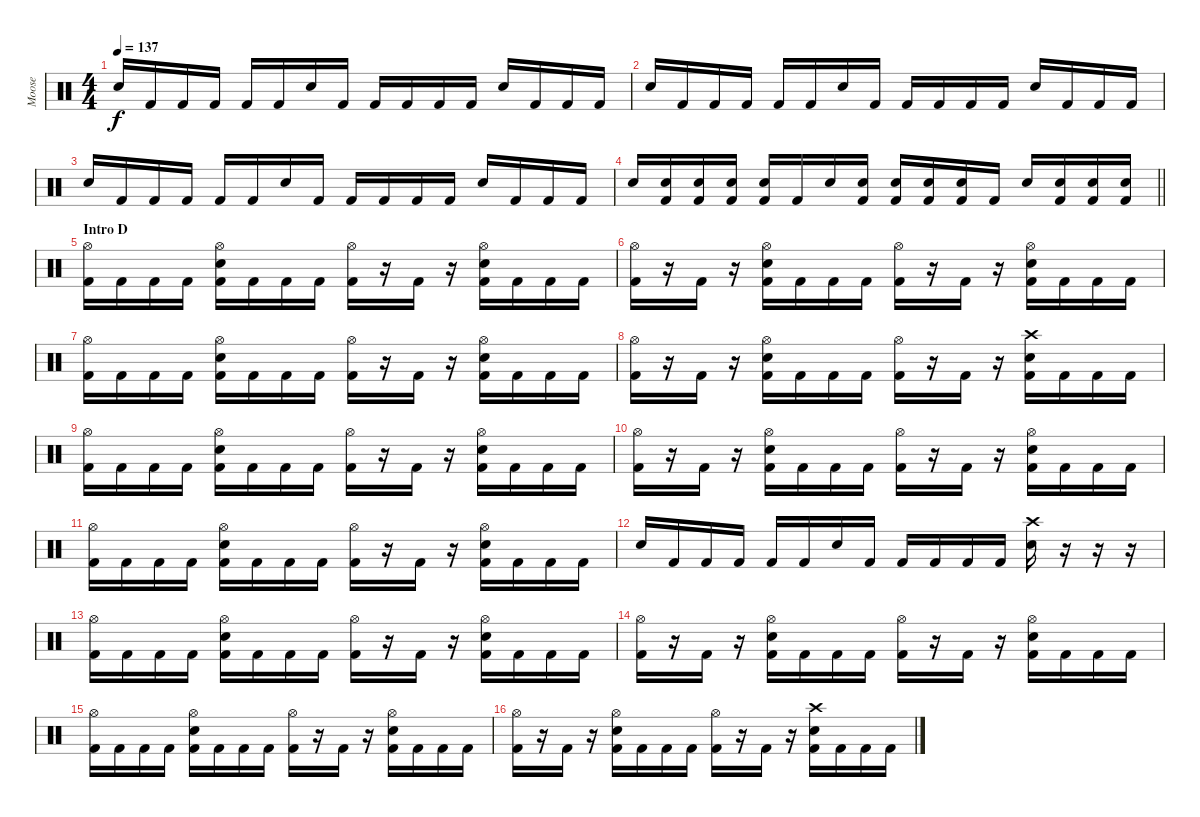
\track ("Moose" "Moose") {instrument percussion}
\staff {score}
\articulation defaults
\ts (4 4)
\tempo 137
\clef neutral
\ks c "Electric Snare (hit)".16{dy f} "Kick (hit) 2".16 "Kick (hit) 2".16 "Kick (hit) 2".16 "Kick (hit) 2".16 "Kick (hit) 2".16 "Electric Snare (hit)".16 "Kick (hit) 2".16 "Kick (hit) 2".16 "Kick (hit) 2".16 "Kick (hit) 2".16 "Kick (hit) 2".16 "Electric Snare (hit)".16 "Kick (hit) 2".16 "Kick (hit) 2".16 "Kick (hit) 2".16
|
"Electric Snare (hit)".16 "Kick (hit) 2".16 "Kick (hit) 2".16 "Kick (hit) 2".16 "Kick (hit) 2".16 "Kick (hit) 2".16 "Electric Snare (hit)".16 "Kick (hit) 2".16 "Kick (hit) 2".16 "Kick (hit) 2".16 "Kick (hit) 2".16 "Kick (hit) 2".16 "Electric Snare (hit)".16 "Kick (hit) 2".16 "Kick (hit) 2".16 "Kick (hit) 2".16 |
"Electric Snare (hit)".16 "Kick (hit) 2".16 "Kick (hit) 2".16 "Kick (hit) 2".16 "Kick (hit) 2".16 "Kick (hit) 2".16 "Electric Snare (hit)".16 "Kick (hit) 2".16 "Kick (hit) 2".16 "Kick (hit) 2".16 "Kick (hit) 2".16 "Kick (hit) 2".16 "Electric Snare (hit)".16 "Kick (hit) 2".16 "Kick (hit) 2".16 "Kick (hit) 2".16 |
\barLineRight lightlight "Snare (hit) 2".16
("Snare (hit) 2" "Kick (hit) 2").16 ("Snare (hit) 2" "Kick (hit) 2").16 ("Snare (hit) 2" "Kick (hit) 2").16 ("Snare (hit) 2" "Kick (hit) 2").16 "Kick (hit) 2".16 "Snare (hit) 2".16 ("Snare (hit) 2" "Kick (hit) 2").16 ("Snare (hit) 2" "Kick (hit) 2").16 ("Snare (hit) 2" "Kick (hit) 2").16 ("Snare (hit) 2" "Kick (hit) 2").16 "Kick (hit) 2".16 "Snare (hit) 2".16 ("Snare (hit) 2" "Kick (hit) 2").16 ("Snare (hit) 2" "Kick (hit) 2").16 ("Snare (hit) 2" "Kick (hit) 2").16 |
\section ("" "Intro D")
("Hi-Hat (open)" "Kick (hit) 2").16 "Kick (hit) 2".16 "Kick (hit) 2".16 "Kick (hit) 2".16 ("Hi-Hat (open)" "Electric Snare (hit)" "Kick (hit) 2").16 "Kick (hit) 2".16 "Kick (hit) 2".16 "Kick (hit) 2".16 ("Hi-Hat (open)" "Kick (hit) 2").16 r.16 "Kick (hit) 2".16 r.16 ("Hi-Hat (open)" "Electric Snare (hit)" "Kick (hit) 2").16 "Kick (hit) 2".16 "Kick (hit) 2".16 "Kick (hit) 2".16 |
("Hi-Hat (open)" "Kick (hit) 2").16 r.16 "Kick (hit) 2".16 r.16 ("Hi-Hat (open)" "Electric Snare (hit)" "Kick (hit) 2").16 "Kick (hit) 2".16 "Kick (hit) 2".16 "Kick (hit) 2".16 ("Hi-Hat (open)" "Kick (hit) 2").16 r.16 "Kick (hit) 2".16 r.16 ("Hi-Hat (open)" "Electric Snare (hit)" "Kick (hit) 2").16 "Kick (hit) 2".16 "Kick (hit) 2".16 "Kick (hit) 2".16 |
("Hi-Hat (open)" "Kick (hit) 2").16 "Kick (hit) 2".16 "Kick (hit) 2".16 "Kick (hit) 2".16 ("Hi-Hat (open)" "Electric Snare (hit)" "Kick (hit) 2").16 "Kick (hit) 2".16 "Kick (hit) 2".16 "Kick (hit) 2".16 ("Hi-Hat (open)" "Kick (hit) 2").16 r.16 "Kick (hit) 2".16 r.16 ("Hi-Hat (open)" "Electric Snare (hit)" "Kick (hit) 2").16 "Kick (hit) 2".16 "Kick (hit) 2".16 "Kick (hit) 2".16 |
("Hi-Hat (open)" "Kick (hit) 2").16 r.16 "Kick (hit) 2".16 r.16 ("Hi-Hat (open)" "Electric Snare (hit)" "Kick (hit) 2").16 "Kick (hit) 2".16 "Kick (hit) 2".16 "Kick (hit) 2".16 ("Hi-Hat (open)" "Kick (hit) 2").16 r.16 "Kick (hit) 2".16 r.16 ("Crash high (hit)" "Electric Snare (hit)" "Kick (hit) 2").16 "Kick (hit) 2".16 "Kick (hit) 2".16 "Kick (hit) 2".16 |
("Hi-Hat (open)" "Kick (hit) 2").16 "Kick (hit) 2".16 "Kick (hit) 2".16 "Kick (hit) 2".16 ("Hi-Hat (open)" "Electric Snare (hit)" "Kick (hit) 2").16 "Kick (hit) 2".16 "Kick (hit) 2".16 "Kick (hit) 2".16 ("Hi-Hat (open)" "Kick (hit) 2").16 r.16 "Kick (hit) 2".16 r.16 ("Hi-Hat (open)" "Electric Snare (hit)" "Kick (hit) 2").16 "Kick (hit) 2".16 "Kick (hit) 2".16 "Kick (hit) 2".16 |
("Hi-Hat (open)" "Kick (hit) 2").16 r.16 "Kick (hit) 2".16 r.16 ("Hi-Hat (open)" "Electric Snare (hit)" "Kick (hit) 2").16 "Kick (hit) 2".16 "Kick (hit) 2".16 "Kick (hit) 2".16 ("Hi-Hat (open)" "Kick (hit) 2").16 r.16 "Kick (hit) 2".16 r.16 ("Hi-Hat (open)" "Electric Snare (hit)" "Kick (hit) 2").16 "Kick (hit) 2".16 "Kick (hit) 2".16 "Kick (hit) 2".16 |
("Hi-Hat (open)" "Kick (hit) 2").16 "Kick (hit) 2".16 "Kick (hit) 2".16 "Kick (hit) 2".16 ("Hi-Hat (open)" "Electric Snare (hit)" "Kick (hit) 2").16 "Kick (hit) 2".16 "Kick (hit) 2".16 "Kick (hit) 2".16 ("Hi-Hat (open)" "Kick (hit) 2").16 r.16 "Kick (hit) 2".16 r.16 ("Hi-Hat (open)" "Electric Snare (hit)" "Kick (hit) 2").16 "Kick (hit) 2".16 "Kick (hit) 2".16 "Kick (hit) 2".16 |
"Electric Snare (hit)".16 "Kick (hit) 2".16 "Kick (hit) 2".16 "Kick (hit) 2".16 "Kick (hit) 2".16 "Kick (hit) 2".16 "Electric Snare (hit)".16 "Kick (hit) 2".16 "Kick (hit) 2".16 "Kick (hit) 2".16 "Kick (hit) 2".16 "Kick (hit) 2".16 ("Crash high (hit)" "Electric Snare (hit)").16 r.16 r.16 r.16 |
("Hi-Hat (open)" "Kick (hit) 2").16 "Kick (hit) 2".16 "Kick (hit) 2".16 "Kick (hit) 2".16 ("Hi-Hat (open)" "Electric Snare (hit)" "Kick (hit) 2").16 "Kick (hit) 2".16 "Kick (hit) 2".16 "Kick (hit) 2".16 ("Hi-Hat (open)" "Kick (hit) 2").16 r.16 "Kick (hit) 2".16 r.16 ("Hi-Hat (open)" "Electric Snare (hit)" "Kick (hit) 2").16 "Kick (hit) 2".16 "Kick (hit) 2".16 "Kick (hit) 2".16 |
("Hi-Hat (open)" "Kick (hit) 2").16 r.16 "Kick (hit) 2".16 r.16 ("Hi-Hat (open)" "Electric Snare (hit)" "Kick (hit) 2").16 "Kick (hit) 2".16 "Kick (hit) 2".16 "Kick (hit) 2".16 ("Hi-Hat (open)" "Kick (hit) 2").16 r.16 "Kick (hit) 2".16 r.16 ("Hi-Hat (open)" "Electric Snare (hit)" "Kick (hit) 2").16 "Kick (hit) 2".16 "Kick (hit) 2".16 "Kick (hit) 2".16 |
("Hi-Hat (open)" "Kick (hit) 2").16 "Kick (hit) 2".16 "Kick (hit) 2".16 "Kick (hit) 2".16 ("Hi-Hat (open)" "Electric Snare (hit)" "Kick (hit) 2").16 "Kick (hit) 2".16 "Kick (hit) 2".16 "Kick (hit) 2".16 ("Hi-Hat (open)" "Kick (hit) 2").16 r.16 "Kick (hit) 2".16 r.16 ("Hi-Hat (open)" "Electric Snare (hit)" "Kick (hit) 2").16 "Kick (hit) 2".16 "Kick (hit) 2".16 "Kick (hit) 2".16 |
("Hi-Hat (open)" "Kick (hit) 2").16 r.16 "Kick (hit) 2".16 r.16 ("Hi-Hat (open)" "Electric Snare (hit)" "Kick (hit) 2").16 "Kick (hit) 2".16 "Kick (hit) 2".16 "Kick (hit) 2".16 ("Hi-Hat (open)" "Kick (hit) 2").16 r.16 "Kick (hit) 2".16 r.16 ("Crash high (hit)" "Electric Snare (hit)" "Kick (hit) 2").16 "Kick (hit) 2".16 "Kick (hit) 2".16 "Kick (hit) 2".16
